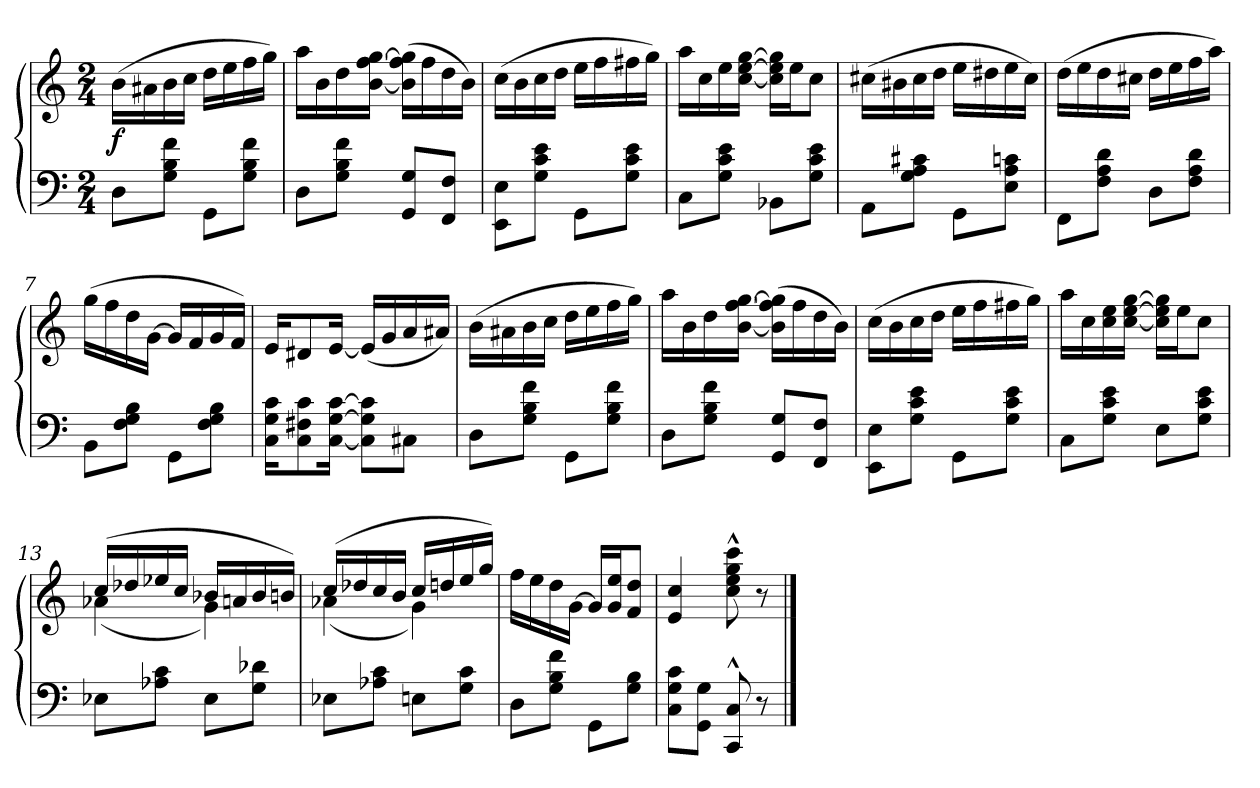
**kern	**kern	**dynam
*part1	*part1	*part1
*staff2	*staff1	*staff1/2
*clefF4	*clefG2	*
*k[]	*k[]	*
*C:	*C:	*
*M2/4	*M2/4	*
=1	=1	=1
!	!	!LO:DY:b
8D<\L	(>16b>\LL	f
.	16a#X\	.
8G\ 8B\ 8f\J	16b\	.
.	16cc\JJ	.
8GG\L	16dd\LL	.
.	16ee\	.
8G\ 8B\ 8f\J	16ff>\	.
.	16gg\JJ)	.
=2	=2	=2
8D\L	16aa\LL	.
.	16b\	.
8G\ 8B\ 8f\J	16dd\	.
.	[16b\ [16ff\ [16gg\JJ	.
8GG/ 8G/L	(>16b\] 16ff\] 16gg\]LL	.
.	16ff\	.
8FF/ 8F/J	16dd\	.
.	16b\JJ)	.
=3	=3	=3
8EE\ 8E\L	(>16cc>\LL	.
.	16b\	.
8G\ 8c\ 8e\J	16cc>\	.
.	16dd\JJ	.
8GG\L	16ee\LL	.
.	16ff>\	.
8G\ 8c\ 8e\J	16ff#X\	.
.	16gg\JJ)	.
=4	=4	=4
8C\L	16aa\LL	.
.	16cc\	.
8G\ 8c\ 8e\J	16ee\	.
.	[16cc\ [16ee\ [16gg\JJ	.
8BB-X\L	16cc\] 16ee\] 16gg\]LL	.
.	16ee\J	.
8G\ 8c\ 8e\J	8cc\J	.
!!LO:LB:g=z
=5	=5	=5
8AA<\L	(>16cc#X>\LL	.
.	16b#X\	.
8G\ 8A\ 8c#X\J	16cc#\	.
.	16dd\JJ	.
8GG\L	16ee\LL	.
.	16dd#X\	.
8E\ 8A\ 8cn\J	16ee\	.
.	16cc#\JJ)	.
=6	=6	=6
8FF\L	(>16dd\LL	.
.	16ee\	.
8F\ 8A\ 8d\J	16dd\	.
.	16cc#X\JJ	.
8D\L	16dd>\LL	.
.	16ee\	.
8F\ 8A\ 8d\J	16ff\	.
.	16aa\JJ)	.
=7	=7	=7
8BB\L	(>16gg\LL	.
.	16ff\	.
8F\ 8G\ 8B\J	16dd\	.
.	[16g>\JJ	.
8GG\L	16g/LL]	.
.	16f>/	.
8F\ 8G\ 8B\J	16g/	.
.	16f/JJ)	.
=8	=8	=8
16C\ 16G\ 16c\KL	16e/KL	.
8C\ 8F#X\ 8c\	8d#X/	.
[16C\ [16G\ [16c\Jk	[16e/Jk	.
8C\] 8G\] 8c\]L	(<16e/LL]	.
.	16g/	.
8C#X\J	16a/	.
.	16a#X/JJ)	.
!!LO:LB:g=z
=9	=9	=9
8D<\L	(>16b>\LL	.
.	16a#X\	.
8G\ 8B\ 8f\J	16b\	.
.	16cc\JJ	.
8GG\L	16dd\LL	.
.	16ee>\	.
8G\ 8B\ 8f\J	16ff>\	.
.	16gg\JJ)	.
=10	=10	=10
8D\L	16aa\LL	.
.	16b\	.
8G\ 8B\ 8f\J	16dd\	.
.	[16b\ [16ff\ [16gg\JJ	.
8GG/ 8G/L	(>16b\] 16ff\] 16gg\]LL	.
.	16ff\	.
8FF/ 8F/J	16dd\	.
.	16b\JJ)	.
=11	=11	=11
8EE\ 8E\L	(>16cc>\LL	.
.	16b\	.
8G\ 8c\ 8e\J	16cc\	.
.	16dd\JJ	.
8GG\L	16ee>\LL	.
.	16ff\	.
8G\ 8c\ 8e\J	16ff#X\	.
.	16gg\JJ)	.
=12	=12	=12
8C\L	16aa\LL	.
.	16cc\	.
8G\ 8c\ 8e\J	16cc\ 16ee\	.
.	[16cc\ [16ee\ [16gg\JJ	.
8E\L	16cc\] 16ee\] 16gg\]LL	.
.	16ee\J	.
8G\ 8c\ 8e\J	8cc\J	.
!!LO:LB:g=z
=13	=13	=13
*	*^	*
8E-X<\L	(>16cc>>/LL	(<4a-X\	.
.	16dd-X/	.	.
8A-X\ 8c\J	16ee-X/	.	.
.	16cc/JJ	.	.
8E-\L	16b-X/LL	4g\)	.
.	16a/	.	.
8G\ 8d-X\J	16b-/	.	.
.	16bn/JJ)	.	.
=14	=14	=14	=14
8E-X\L	(>16cc>>/LL	(<4a-X\	.
.	16dd-X/	.	.
8A-X\ 8c\J	16cc/	.	.
.	16b/JJ	.	.
8En\L	16cc/LL	4g\)	.
.	16ddn/	.	.
8G\ 8c\J	16ee/	.	.
.	16gg>/JJ)	.	.
*	*v	*v	*
=15	=15	=15
8D\L	16ff\LL	.
.	16ee\	.
8G\ 8B\ 8f\J	16dd\	.
.	[16g\JJ	.
8GG\L	16g/LL]	.
.	16g/>> 16ee/>>J	.
8G\ 8B\J	8f/ 8dd/J	.
=16	=16	=16
8C\ 8G\ 8c\L	4e/ 4cc/	.
8GG\ 8G\J	.	.
8CC/^^> 8C/^^>	8cc\^^> 8ee\^^> 8gg\^^> 8ccc\^^>	.
8r	8r	.
==	==	==
*-	*-	*-
